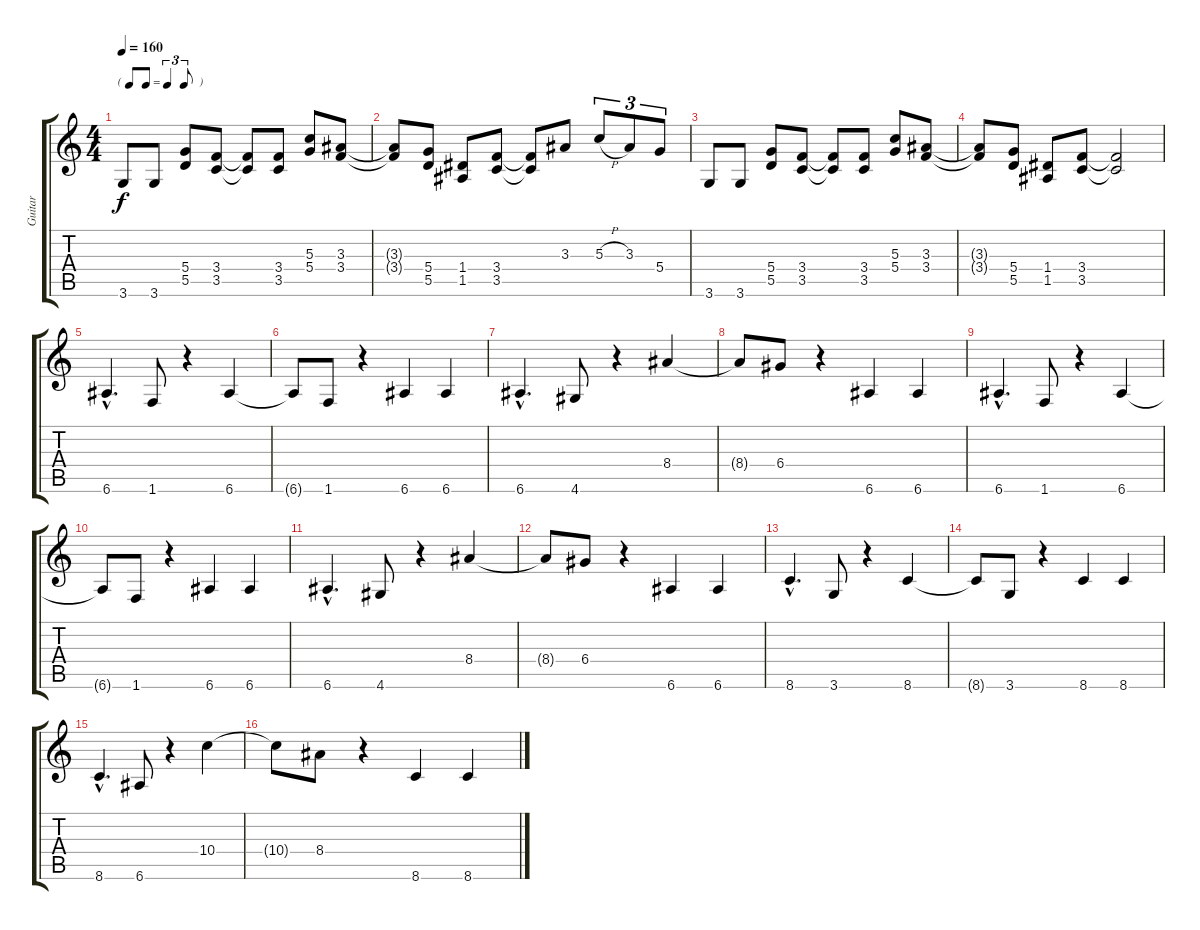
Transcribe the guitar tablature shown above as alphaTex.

\track ("Guitar" "Guitar") {instrument distortionguitar}
\staff {score tabs}
\tuning (E4 B3 G3 D3 A2 E2) {hide}
\ts (4 4)
\tf triplet8th
\tempo 160
\clef g2
\ks c
3.6.8{dy f} 3.6.8 (5.4 5.5).8 (3.4 3.5).8 (3.4{t} 3.5{t}).8 (3.4 3.5).8 (5.3 5.4).8 (3.3 3.4).8 |
(3.3{t} 3.4{t}).8 (5.4 5.5).8 (1.4 1.5).8 (3.4 3.5).8 (3.4{t} 3.5{t}).8 3.3.8 5.3{h}.8{tu (3 2)} 3.3.8{tu (3 2)} 5.4.8{tu (3 2)} |
3.6.8 3.6.8 (5.4 5.5).8 (3.4 3.5).8 (3.4{t} 3.5{t}).8 (3.4 3.5).8 (5.3 5.4).8 (3.3 3.4).8 |
(3.3{t} 3.4{t}).8 (5.4 5.5).8 (1.4 1.5).8 (3.4 3.5).8 (3.4{t} 3.5{t}).2 |
6.6{hac}.4{d} 1.6.8 r.4 6.6.4 |
6.6{t}.8 1.6.8 r.4 6.6.4 6.6.4 |
6.6{hac}.4{d} 4.6.8 r.4 8.4.4 |
8.4{t}.8 6.4.8 r.4 6.6.4 6.6.4 |
6.6{hac}.4{d} 1.6.8 r.4 6.6.4 |
6.6{t}.8 1.6.8 r.4 6.6.4 6.6.4 |
6.6{hac}.4{d} 4.6.8 r.4 8.4.4 |
8.4{t}.8 6.4.8 r.4 6.6.4 6.6.4 |
8.6{hac}.4{d} 3.6.8 r.4 8.6.4 |
8.6{t}.8 3.6.8 r.4 8.6.4 8.6.4 |
8.6{hac}.4{d} 6.6.8 r.4 10.4.4 |
10.4{t}.8 8.4.8 r.4 8.6.4 8.6.4
